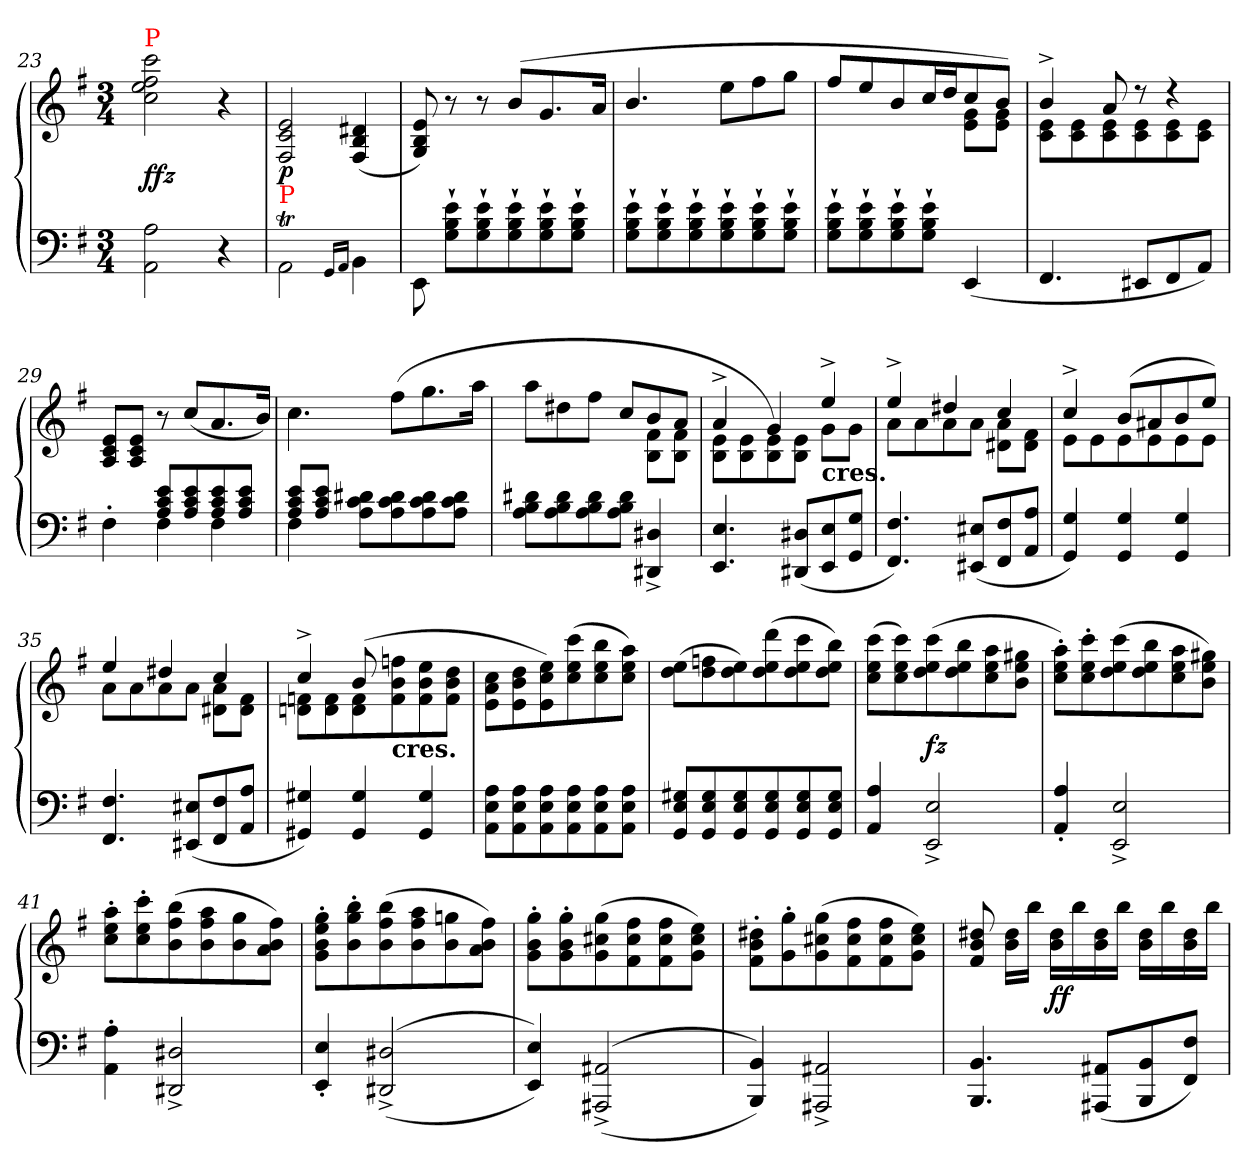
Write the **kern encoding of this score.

**kern	**kern	**dynam
*part1	*part1	*part1
*staff2	*staff1	*staff1/2
*clefF4	*clefG2	*
*k[f#]	*k[f#]	*
*e:	*e:	*
*M3/4	*M3/4	*
=23	=23	=23
!	!LO:TX:a:color=red:t=P	!
2A! 2AA!	2ccc! 2ff#! 2ee! 2cc!	ffz
4r	4r	.
=24	=24	=24
!LO:TX:a:color=red:t=P	!	!
2AAT!\	2e!/ 2c!/ 2F#!/	p
16qqGG!/LL	.	.
16qqAA!/JJ	.	.
4BB!\	(>4d#X!/ 4B!/ 4F#!/	.
=25	=25	=25
8EE!\	8e!/ 8B!/ 8G!/)	.
8e!`\ 8B!`\ 8G!`\L	8r	.
8e!`\ 8B!`\ 8G!`\	8r	.
8e!`\ 8B!`\ 8G!`\	(>8b!L	.
8e!`\ 8B!`\ 8G!`\	8.g!	.
8e!`\ 8B!`\ 8G!`\J	.	.
.	16a!Jk	.
=26	=26	=26
8e!`\ 8B!`\ 8G!`\L	4.b!/	.
8e!`\ 8B!`\ 8G!`\	.	.
8e!`\ 8B!`\ 8G!`\	.	.
8e!`\ 8B!`\ 8G!`\	8ee!\L	.
8e!`\ 8B!`\ 8G!`\	8ff#!	.
8e!`\ 8B!`\ 8G!`\J	8gg!J	.
=27	=27	=27
*	*^	*
8e!`\ 8B!`\ 8G!`\L	8ff#!L	2ryy	.
8e!`\ 8B!`\ 8G!`\	8ee!	.	.
8e!`\ 8B!`\ 8G!`\	8b!	.	.
8e!`\ 8B!`\ 8G!`\J	16cc!L	.	.
.	16dd!J	.	.
(<4EE!	8cc!	8g!\ 8e!\L	.
.	8b!J)	8g!\ 8e!\J	.
=28	=28	=28	=28
4.FF#!	4b^!	8e!\ 8c!\L	.
.	.	8e!\ 8c!\	.
.	8a!	8e!\ 8c!\	.
8EE#X!L	8rdd	8e!\ 8c!\	.
8FF#!	4rdd	8e!\ 8c!\	.
8AA!J)	.	8e!\ 8c!\J	.
*	*v	*v	*
=29	=29	=29
*^	*	*
4ryy	4F#'>!	8e! 8c! 8A!L	.
.	.	8e! 8c! 8A!J	.
8e! 8c! 8A!L	4F#!	8r	.
8e! 8c! 8A!	.	(<8cc!/L	.
8e! 8c! 8A!	4F#!	8.a!	.
8e! 8c! 8A!J	.	.	.
.	.	16b!Jk)	.
=30	=30	=30	=30
8e!/ 8c!/ 8A!/L	4F#!	4.cc!	.
8e!/ 8c!/ 8A!/J	.	.	.
8d#X!\ 8c!\ 8A!\L	2ryy	.	.
8d#! 8c! 8A!	.	(>8ff#!\L	.
8d#! 8c! 8A!	.	8.gg!\	.
8d#! 8c! 8A!J	.	.	.
.	.	16aa!\Jk	.
*v	*v	*	*
=31	=31	=31
*	*^	*
8d#X!\ 8B!\ 8A!\L	8aa!\L	2ryy	.
8d#!\ 8B!\ 8A!\	8dd#X!\	.	.
8d#!\ 8B!\ 8A!\	8ff#!\J	.	.
8d#!\ 8B!\ 8A!\J	8cc!L	.	.
4D#X!^> 4DD#X!^>	8b!	8f#!\ 8B!\L	.
.	8a!J	8f#!\ 8B!\J	.
=32	=32	=32	=32
4.E!/ 4.EE!/	4a^>!	8e!\ 8B!\L	.
.	.	8e!\ 8B!\	.
.	4g!	8e!\ 8B!\)	.
(<8D#X!/ 8DD#X!/L	.	8e!\ 8B!\J	.
!	!LO:TX:c:B:t=cres.	!	!
8E! 8EE!	4ee^>!	8g!\L	.
8G! 8GG!J	.	8g!\J	.
=33	=33	=33	=33
4.F#!/ 4.FF#!/)	4ee^>!	8a!\L	.
.	.	8a!\	.
.	4dd#X!	8a!\	.
(<8E#X!/ 8EE#X!/L	.	8a!\J	.
8F#! 8FF#!	4cc!	8a!\ 8d#X!\L	.
8A! 8AA!J	.	8f#!\ 8d#!\J	.
=34	=34	=34	=34
4G!/ 4GG!/)	4cc^>!	8e!\L	.
.	.	8e!\	.
4G!/ 4GG!/	(>8b!L	8e!\	.
.	8a#X!	8e!\	.
4G!/ 4GG!/	8b!	8e!\	.
.	8ee!J)	8e!\J	.
=35	=35	=35	=35
4.F#!/ 4.FF#!/	4ee!	8a!\L	.
.	.	8a!\	.
.	4dd#X!	8a!\	.
(<8E#X!/ 8EE#X!/L	.	8a!\J	.
8F#! 8FF#!	4cc!	8a!\ 8d#X!\L	.
8A! 8AA!J	.	8f#!\ 8d#!\J	.
=36	=36	=36	=36
4G#X!/ 4GG#X!/)	4cc^>!	8fn!\ 8dn!\L	.
.	.	8f!\ 8d!\	.
4G#!/ 4GG#!/	(>8b!	8f!\ 8d!\	.
!	!LO:TX:c:B:t=cres.	!	!
.	8ryy	8ffn!\ 8b!\ 8f!\	.
4G#!/ 4GG#!/	4ryy	8ee!\ 8b!\ 8f!\	.
.	.	8dd!\ 8b!\ 8f!\J	.
*	*v	*v	*
=37	=37	=37
8A!\ 8E!\ 8AA!\L	8cc!\ 8a!\ 8e!\L	.
8A!\ 8E!\ 8AA!\	8dd!\ 8b!\ 8e!\	.
8A!\ 8E!\ 8AA!\	8ee!\ 8cc!\ 8e!\)	.
8A!\ 8E!\ 8AA!\	(>8ccc!\ 8ee!\ 8cc!\	.
8A!\ 8E!\ 8AA!\	8bb!\ 8ee!\ 8cc!\	.
8A!\ 8E!\ 8AA!\J	8aa!\ 8ee!\ 8cc!\J)	.
=38	=38	=38
8G#X!/ 8E!/ 8GG!/L	(>8ee!\ 8dd!\L	.
8G#! 8E! 8GG!	8ffn!\ 8dd!\	.
8G#! 8E! 8GG!	8ee!\ 8dd!\)	.
8G#! 8E! 8GG!	(>8ddd!\ 8ee!\ 8dd!\	.
8G#! 8E! 8GG!	8ccc!\ 8ee!\ 8dd!\	.
8G#! 8E! 8GG!J	8bb!\ 8ee!\ 8dd!\J)	.
=39	=39	=39
4A!/ 4AA!/	(>8ccc!\ 8ee!\ 8cc!\L	.
.	8ccc!\ 8ee!\ 8cc!\)	.
2E!^< 2EE!^<	(>8ccc!\ 8ee!\ 8dd!\	fz
.	8bb!\ 8ee!\ 8dd!\	.
.	8aa!\ 8ee!\ 8cc!\	.
.	8gg#X!\ 8ee!\ 8b!\J	.
=40	=40	=40
4A!'</ 4AA!'</	8aa!'\ 8ee!'\ 8cc!'\L)	.
.	8ccc!'\ 8ee!'\ 8cc!'\	.
2E!^< 2EE!^<	(>8ccc!\ 8ee!\ 8dd!\	.
.	8bb!\ 8ee!\ 8dd!\	.
.	8aa!\ 8ee!\ 8cc!\	.
.	8gg#X!\ 8ee!\ 8b!\J)	.
=41	=41	=41
4A!' 4AA!'	8aa!'\ 8ee!'\ 8cc!'\L	.
.	8ccc!'\ 8ee!'\ 8cc!'\	.
2D#X!^ 2DD#X!^	(>8bb!\ 8ff#!\ 8b!\	.
.	8aa!\ 8ff#!\ 8b!\	.
.	8gg!\ 8b!\	.
.	8ff#!\ 8b!\ 8a!\J)	.
=42	=42	=42
4E!' 4EE!'	8gg!'\ 8ee!'\ 8b!'\ 8g!'\L	.
.	8bb!'\ 8gg!'\ 8b!'\	.
(<(>2D#X!^> 2DD#X!^>	(>8bb!\ 8ff#!\ 8b!\	.
.	8aa!\ 8ff#!\ 8b!\	.
.	8ggn!\ 8b!\	.
.	8ff#!\ 8b!\ 8a!\J)	.
=43	=43	=43
4E! 4EE!))	8gg!'\ 8b!'\ 8g!'\L	.
.	8gg!'\ 8b!'\ 8g!'\	.
(<(>2AA#X!^> 2AAA#X!^>	(>8gg!\ 8cc#X!\ 8g!\	.
.	8ff#!\ 8cc#!\ 8f#!\	.
.	8ff#!\ 8cc#!\ 8f#!\	.
.	8ee!\ 8cc#!\ 8g!\J)	.
=44	=44	=44
4BB! 4BBB!))	8dd#X!'\ 8b!'\ 8f#!'\L	.
.	8gg!'\ 8g!'\	.
2AA#X!^ 2AAA#X!^	(8gg!\ 8cc#X!\ 8g!\	.
.	8ff#!\ 8cc#!\ 8f#!\	.
.	8ff#!\ 8cc#!\ 8f#!\	.
.	8ee!\ 8cc#!\ 8g!\J)	.
=45	=45	=45
4.BB! 4.BBB!	8dd#X!/ 8b!/ 8f#!/	.
.	16dd#!\ 16b!\LL	.
.	16bb!\JJ	.
.	16dd#!\ 16b!\LL	ff
.	16bb!\	.
(<8AA#X! 8AAA#X!L	16dd#!\ 16b!\	.
.	16bb!\JJ	.
8BB! 8BBB!	16dd#!\ 16b!\LL	.
.	16bb!\	.
8F#! 8FF#!J)	16dd#!\ 16b!\	.
.	16bb!\JJ	.
=	=	=
*-	*-	*-
